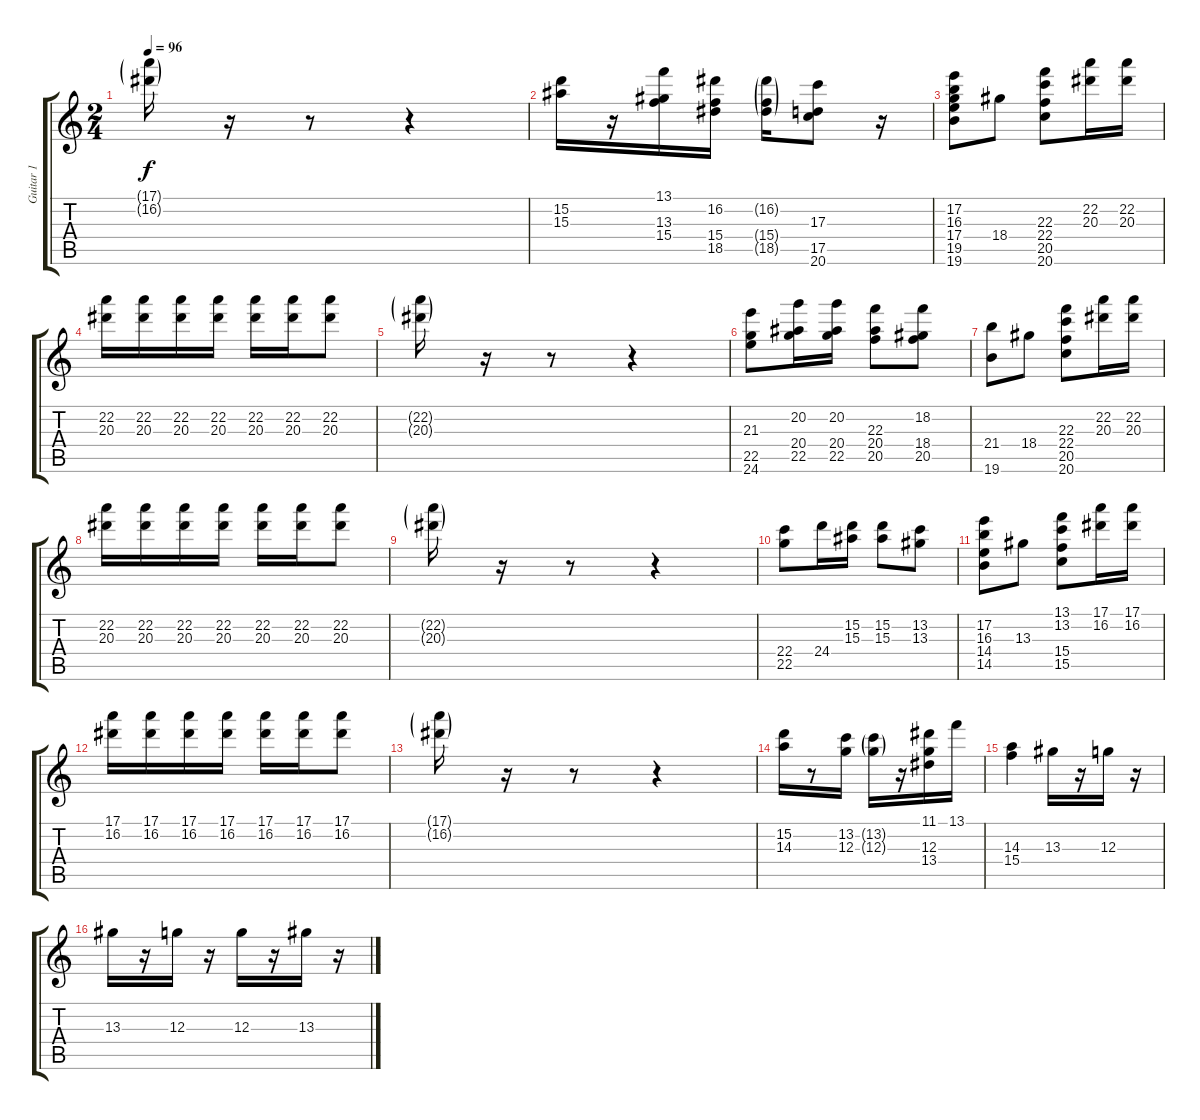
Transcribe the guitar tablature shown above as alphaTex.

\track ("Guitar 1" "Guitar 1") {instrument electricguitarclean}
\staff {score tabs}
\tuning (E4 B3 G3 D3 A2 E2) {hide}
\ts (2 4)
\tempo 96
\clef g2
\ks c
(17.1{g} 16.2{g}).16{dy f} r.16 r.8 r.4 |
(15.2 15.3).16 r.16 (13.1 13.3 15.4).16 (16.2 15.4 18.5).16 (16.2{g} 15.4{g} 18.5{g}).16 (17.3 17.5 20.6).8 r.16 |
(17.2 16.3 17.4 19.5 19.6).8 18.4.8 (22.3 22.4 20.5 20.6).8 (22.2 20.3).16 (22.2 20.3).16 |
(22.2 20.3).16 (22.2 20.3).16 (22.2 20.3).16 (22.2 20.3).16 (22.2 20.3).16 (22.2 20.3).16 (22.2 20.3).8 |
(22.2{g} 20.3{g}).16 r.16 r.8 r.4 |
(21.3 22.5 24.6).8 (20.2 20.4 22.5).16 (20.2 20.4 22.5).16 (22.3 20.4 20.5).8 (18.2 18.4 20.5).8 |
(21.4 19.6).8 18.4.8 (22.3 22.4 20.5 20.6).8 (22.2 20.3).16 (22.2 20.3).16 |
(22.2 20.3).16 (22.2 20.3).16 (22.2 20.3).16 (22.2 20.3).16 (22.2 20.3).16 (22.2 20.3).16 (22.2 20.3).8 |
(22.2{g} 20.3{g}).16 r.16 r.8 r.4 |
(22.4 22.5).8 24.4.16 (15.2 15.3).16 (15.2 15.3).8 (13.2 13.3).8 |
(17.2 16.3 14.4 14.5).8 13.3.8 (13.1 13.2 15.4 15.5).8 (17.1 16.2).16 (17.1 16.2).16 |
(17.1 16.2).16 (17.1 16.2).16 (17.1 16.2).16 (17.1 16.2).16 (17.1 16.2).16 (17.1 16.2).16 (17.1 16.2).8 |
(17.1{g} 16.2{g}).16 r.16 r.8 r.4 |
(15.2 14.3).16 r.8 (13.2 12.3).16 (13.2{g} 12.3{g}).16 r.16 (11.1 12.3 13.4).16 13.1.16 |
(14.3 15.4).4 13.3.16 r.16 12.3.16 r.16 |
13.3.16 r.16 12.3.16 r.16 12.3.16 r.16 13.3.16 r.16
